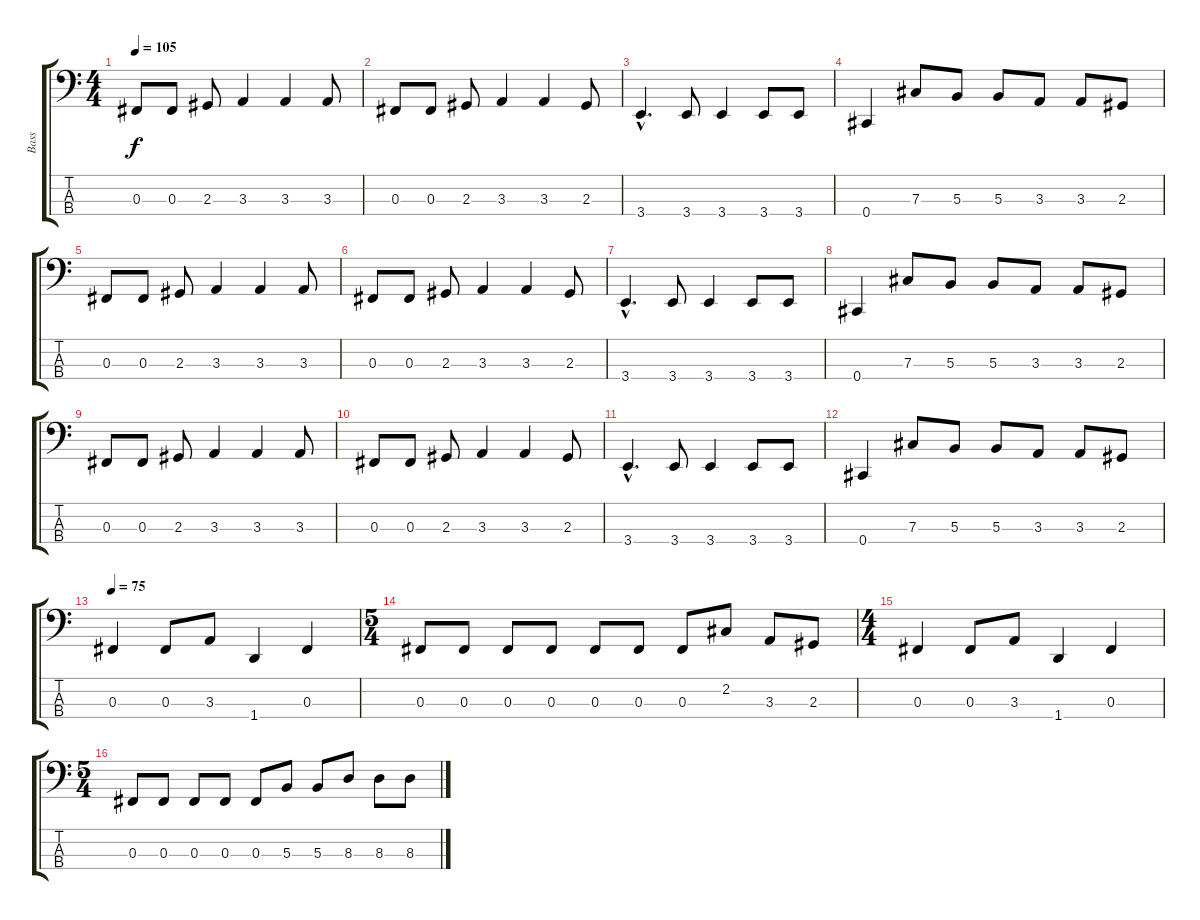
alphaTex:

\track ("Bass" "Bass") {instrument electricbassfinger}
\staff {score tabs}
\tuning (E2 B1 Gb1 Db1) {hide}
\ts (4 4)
\tempo 105
\clef f4
\ks c
0.3.8{dy f} 0.3.8 2.3.8 3.3.4 3.3.4 3.3.8 |
0.3.8 0.3.8 2.3.8 3.3.4 3.3.4 2.3.8 |
3.4{hac}.4{d} 3.4.8 3.4.4 3.4.8 3.4.8 |
0.4.4 7.3.8 5.3.8 5.3.8 3.3.8 3.3.8 2.3.8 |
0.3.8 0.3.8 2.3.8 3.3.4 3.3.4 3.3.8 |
0.3.8 0.3.8 2.3.8 3.3.4 3.3.4 2.3.8 |
3.4{hac}.4{d} 3.4.8 3.4.4 3.4.8 3.4.8 |
0.4.4 7.3.8 5.3.8 5.3.8 3.3.8 3.3.8 2.3.8 |
0.3.8 0.3.8 2.3.8 3.3.4 3.3.4 3.3.8 |
0.3.8 0.3.8 2.3.8 3.3.4 3.3.4 2.3.8 |
3.4{hac}.4{d} 3.4.8 3.4.4 3.4.8 3.4.8 |
0.4.4 7.3.8 5.3.8 5.3.8 3.3.8 3.3.8 2.3.8 |
\tempo 75
0.3.4 0.3.8 3.3.8 1.4.4 0.3.4 |
\ts (5 4)
0.3.8 0.3.8 0.3.8 0.3.8 0.3.8 0.3.8 0.3.8 2.2.8 3.3.8 2.3.8 |
\ts (4 4)
0.3.4 0.3.8 3.3.8 1.4.4 0.3.4 |
\ts (5 4)
0.3.8 0.3.8 0.3.8 0.3.8 0.3.8 5.3.8 5.3.8 8.3.8 8.3.8 8.3.8
